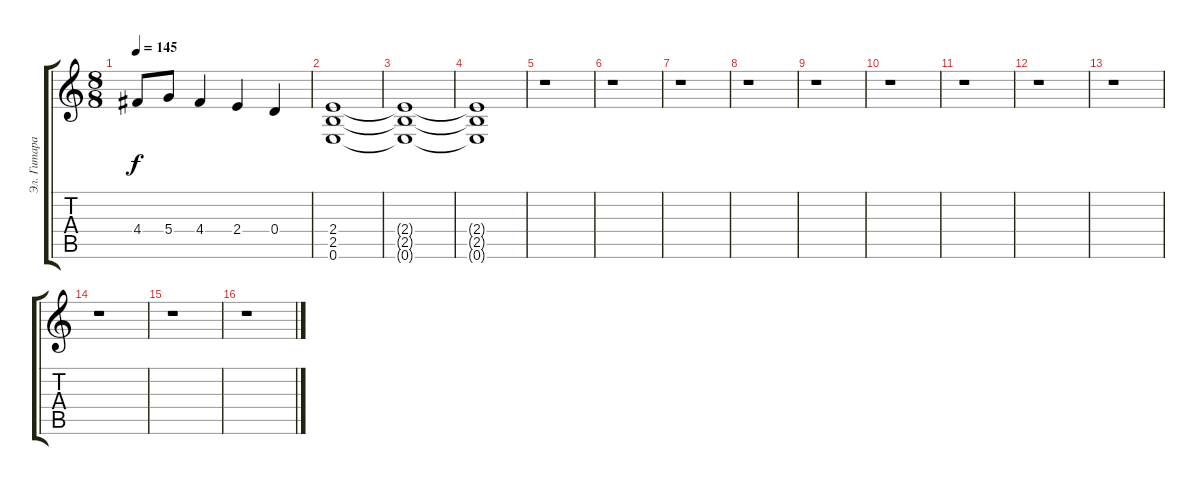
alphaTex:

\track ("Эл. Гитара" "Эл. Гитара") {instrument distortionguitar}
\staff {score tabs}
\tuning (E4 B3 G3 D3 A2 E2) {hide}
\ts (8 8)
\tempo 145
\clef g2
\ks c
4.4.8{dy f} 5.4.8 4.4.4 2.4.4 0.4.4 |
(2.4 2.5 0.6).1 |
(2.4{t} 2.5{t} 0.6{t}).1 |
(2.4{t} 2.5{t} 0.6{t}).1 |
r.1 |
r.1 |
r.1 |
r.1 |
r.1 |
r.1 |
r.1 |
r.1 |
r.1 |
r.1 |
r.1 |
r.1
